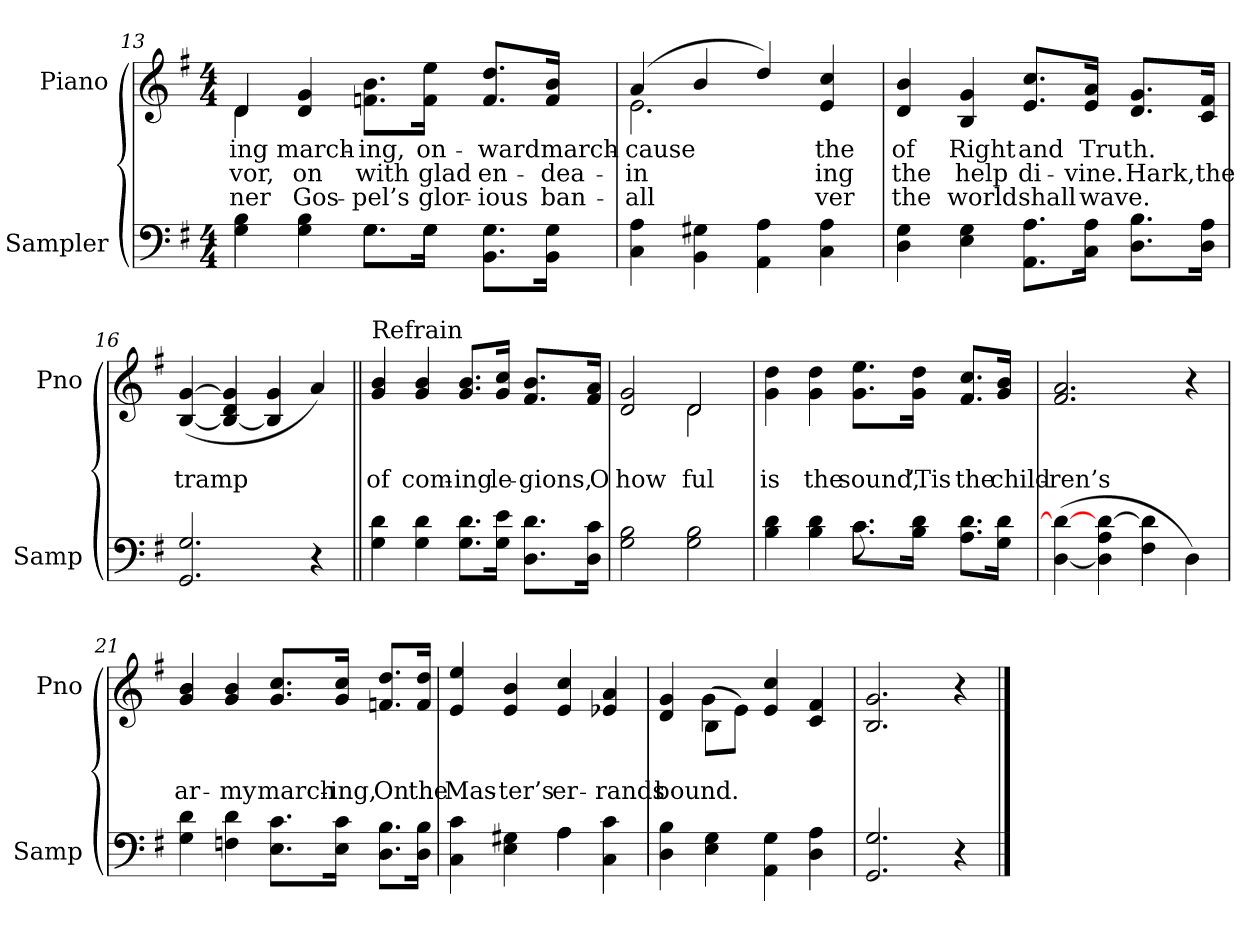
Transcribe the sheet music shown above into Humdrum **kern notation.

**kern	**kern	**text	**text	**text
*part2	*part1	*part1	*part1	*part1
*staff2	*staff1	*staff1	*staff1	*staff1
*I"Sampler	*I"Piano	*	*	*
*I'Samp	*I'Pno	*	*	*
*clefF4	*clefG2	*	*	*
*k[f#]	*k[f#]	*	*	*
*G:	*G:	*	*	*
*M4/4	*M4/4	*	*	*
=13	=13	=13	=13	=13
*^	*^	*	*	*
4G 4B	2ryy	4d/	4d	-ing	-vor,	-ner
4G 4B	.	4d 4g	2.ryy	march-	on	Gos-
8.G\L	8.G\L	8.fn\ 8.b\L	.	-ing,	with	-pel’s
16G\Jk	16G\Jk	16f\ 16ee\Jk	.	on-	glad	glor-
8.BB\ 8.G\L	4ryy	8.f/ 8.dd/L	.	-ward	en-	-ious
16BB\ 16G\Jk	.	16f/ 16b/Jk	.	march-	-dea-	ban-
*v	*v	*	*	*	*	*
=14	=14	=14	=14	=14	=14
4C 4A	(4a/	2.e	cause	in	all
4BB 4G#X	4b/	.	.	.	.
4AA 4A	4dd/)	.	.	.	.
4C 4A	4e 4cc	4ryy	the	-ing	-ver
*	*v	*v	*	*	*
=15	=15	=15	=15	=15
4D 4G	4d 4b	of	the	the
4E 4G	4B 4g	Right	help	world
8.AA\ 8.A\L	8.e/ 8.cc/L	and	di-	shall
16C\ 16A\Jk	16e/ 16a/Jk	Truth.	-vine.	wave.
8.D\ 8.B\L	8.d/ 8.g/L	.	Hark,	.
16D\ 16A\Jk	16c/ 16f#/Jk	.	the	.
=16	=16	=16	=16	=16
2.GG 2.G	([4B [4g	.	tramp	.
.	4B_ 4d 4g]	.	.	.
.	4B] 4g	.	.	.
4r	4a)	.	.	.
=17||	=17||	=17||	=17||	=17||
!	!LO:TX:t=Refrain	!	!	!
4G 4d	4g 4b	.	of	.
4G 4d	4g 4b	.	com-	.
8.G\ 8.d\L	8.g/ 8.b/L	.	-ing	.
16G\ 16e\Jk	16g/ 16cc/Jk	.	le-	.
8.D\ 8.d\L	8.f#/ 8.b/L	.	-gions,	.
16D\ 16c\Jk	16f#/ 16a/Jk	.	O	.
=18	=18	=18	=18	=18
*	*^	*	*	*
2G 2B	2d 2g	2ryy	.	how	.
2G 2B	2d/	2d	.	-ful	.
*	*v	*v	*	*	*
=19	=19	=19	=19	=19
*^	*	*	*	*
4B 4d	2ryy	4g 4dd	.	is	.
4B 4d	.	4g 4dd	.	the	.
8.c\L	8.c	8.g\ 8.ee\L	.	sound,	.
16B\ 16d\Jk	4ryy	16g\ 16dd\Jk	.	’Tis	.
8.A\ 8.d\L	.	8.f#/ 8.cc/L	.	the	.
16G\ 16d\Jk	16ryy	16g/ 16b/Jk	.	child-	.
*v	*v	*	*	*	*
=20	=20	=20	=20	=20
([4D 4d_	2.f# 2.a	.	-ren’s	.
4D] 4A [4d	.	.	.	.
4F# 4d]	.	.	.	.
4D)	4r	.	.	.
=21	=21	=21	=21	=21
4G 4d	4g 4b	.	ar-	.
4Fn 4d	4g 4b	.	-my	.
8.E\ 8.c\L	8.g/ 8.cc/L	.	march-	.
16E\ 16c\Jk	16g/ 16cc/Jk	.	-ing,	.
8.D\ 8.B\L	8.fn/ 8.dd/L	.	On	.
16D\ 16B\Jk	16f/ 16dd/Jk	.	the	.
=22	=22	=22	=22	=22
*^	*	*	*	*
4C 4c	2ryy	4e 4ee	.	Mas-	.
4E 4G#X	.	4e 4b	.	-ter’s	.
4A\	4A	4e 4cc	.	er-	.
4C 4c	4ryy	4e-X 4a	.	-rands	.
*v	*v	*	*	*	*
=23	=23	=23	=23	=23
*	*^	*	*	*
4D 4B	4d 4g	4ryy	.	bound.	.
4E 4G	(8B\L	4g	.	.	.
.	8e\J)	.	.	.	.
4AA 4G	4e 4cc	2ryy	.	.	.
4D 4A	4c 4f#	.	.	.	.
*	*v	*v	*	*	*
=24	=24	=24	=24	=24
2.GG 2.G	2.B 2.g	.	.	.
4r	4r	.	.	.
==	==	==	==	==
*-	*-	*-	*-	*-
